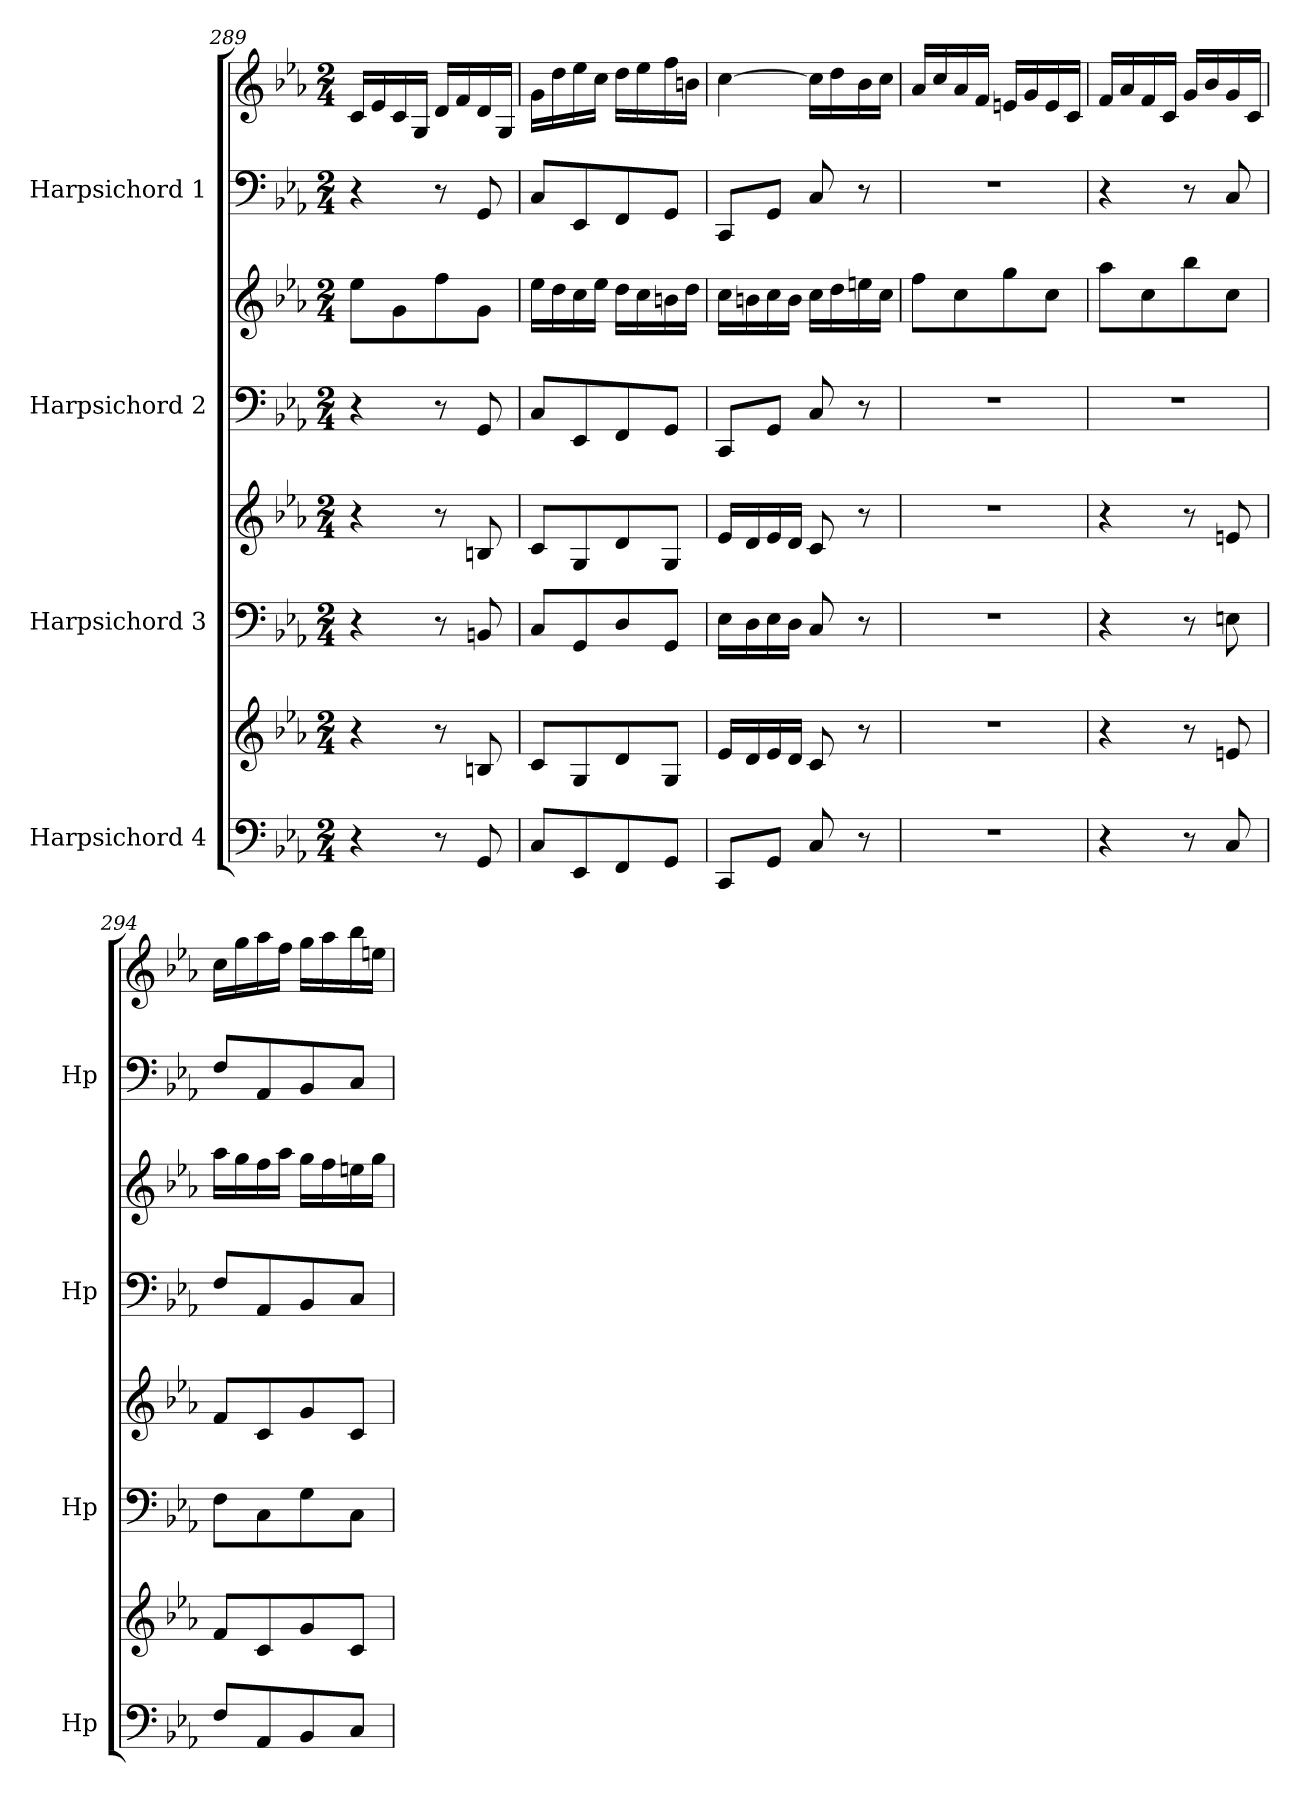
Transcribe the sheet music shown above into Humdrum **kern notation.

**kern	**kern	**kern	**kern	**kern	**kern	**kern	**kern
*part4	*part4	*part3	*part3	*part2	*part2	*part1	*part1
*staff8	*staff7	*staff6	*staff5	*staff4	*staff3	*staff2	*staff1
*I"Harpsichord 4	*	*I"Harpsichord 3	*	*I"Harpsichord 2	*	*I"Harpsichord 1	*
*I'Hp	*	*I'Hp	*	*I'Hp	*	*I'Hp	*
*clefF4	*clefG2	*clefF4	*clefG2	*clefF4	*clefG2	*clefF4	*clefG2
*k[b-e-a-]	*k[b-e-a-]	*k[b-e-a-]	*k[b-e-a-]	*k[b-e-a-]	*k[b-e-a-]	*k[b-e-a-]	*k[b-e-a-]
*M2/4	*M2/4	*M2/4	*M2/4	*M2/4	*M2/4	*M2/4	*M2/4
=289	=289	=289	=289	=289	=289	=289	=289
4r	4r	4r	4r	4r	8ee-\L	4r	16c/LL
.	.	.	.	.	.	.	16e-/
.	.	.	.	.	8g\	.	16c/
.	.	.	.	.	.	.	16G/JJ
8r	8r	8r	8r	8r	8ff\	8r	16d/LL
.	.	.	.	.	.	.	16f/
8GG/	8Bn/	8BBn/	8Bn/	8GG/	8g\J	8GG/	16d/
.	.	.	.	.	.	.	16G/JJ
!!LO:PB:g=z
=290	=290	=290	=290	=290	=290	=290	=290
8C/L	8c/L	8C/L	8c/L	8C/L	16ee-\LL	8C/L	16g\LL
.	.	.	.	.	16dd\	.	16dd\
8EE-/	8G/	8GG/	8G/	8EE-/	16cc\	8EE-/	16ee-\
.	.	.	.	.	16ee-\JJ	.	16cc\JJ
8FF/	8d/	8D/	8d/	8FF/	16dd\LL	8FF/	16dd\LL
.	.	.	.	.	16cc\	.	16ee-\
8GG/J	8G/J	8GG/J	8G/J	8GG/J	16bn\	8GG/J	16ff\
.	.	.	.	.	16dd\JJ	.	16bn\JJ
=291	=291	=291	=291	=291	=291	=291	=291
8CC/L	16e-/LL	16E-\LL	16e-/LL	8CC/L	16cc\LL	8CC/L	[4cc\
.	16d/	16D\	16d/	.	16bn\	.	.
8GG/J	16e-/	16E-\	16e-/	8GG/J	16cc\	8GG/J	.
.	16d/JJ	16D\JJ	16d/JJ	.	16b\JJ	.	.
8C/	8c/	8C/	8c/	8C/	16cc\LL	8C/	16cc\LL]
.	.	.	.	.	16dd\	.	16dd\
8r	8r	8r	8r	8r	16een\	8r	16b-\
.	.	.	.	.	16cc\JJ	.	16cc\JJ
=292	=292	=292	=292	=292	=292	=292	=292
2r	2r	2r	2r	2r	8ff\L	2r	16a-/LL
.	.	.	.	.	.	.	16cc/
.	.	.	.	.	8cc\	.	16a-/
.	.	.	.	.	.	.	16f/JJ
.	.	.	.	.	8gg\	.	16en/LL
.	.	.	.	.	.	.	16g/
.	.	.	.	.	8cc\J	.	16e/
.	.	.	.	.	.	.	16c/JJ
=293	=293	=293	=293	=293	=293	=293	=293
4r	4r	4r	4r	2r	8aa-\L	4r	16f/LL
.	.	.	.	.	.	.	16a-/
.	.	.	.	.	8cc\	.	16f/
.	.	.	.	.	.	.	16c/JJ
8r	8r	8r	8r	.	8bb-\	8r	16g/LL
.	.	.	.	.	.	.	16b-/
8C/	8en/	8En\	8en/	.	8cc\J	8C/	16g/
.	.	.	.	.	.	.	16c/JJ
=294	=294	=294	=294	=294	=294	=294	=294
8F/L	8f/L	8F\L	8f/L	8F/L	16aa-\LL	8F/L	16cc\LL
.	.	.	.	.	16gg\	.	16gg\
8AA-/	8c/	8C\	8c/	8AA-/	16ff\	8AA-/	16aa-\
.	.	.	.	.	16aa-\JJ	.	16ff\JJ
8BB-/	8g/	8G\	8g/	8BB-/	16gg\LL	8BB-/	16gg\LL
.	.	.	.	.	16ff\	.	16aa-\
8C/J	8c/J	8C\J	8c/J	8C/J	16een\	8C/J	16bb-\
.	.	.	.	.	16gg\JJ	.	16een\JJ
=	=	=	=	=	=	=	=
*-	*-	*-	*-	*-	*-	*-	*-
